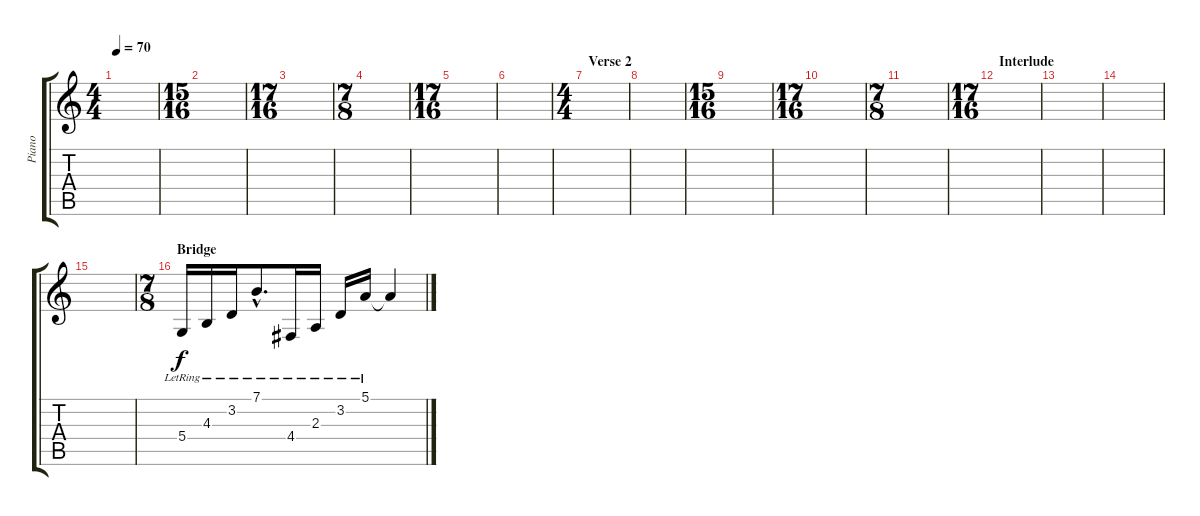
\track ("Piano" "Piano") {instrument brightacousticpiano}
\staff {score tabs}
\tuning (E4 B3 G3 D3 A2 E2) {hide}
\ts (4 4)
\tempo 70
\clef g2
\ks c
|
\ts (15 16)
|
\ts (17 16)
|
\ts (7 8)
|
\ts (17 16)
|
|
\ts (4 4)
\section ("" "Verse 2")
|
|
\ts (15 16)
|
\ts (17 16)
|
\ts (7 8)
|
\ts (17 16)
\section ("" "Interlude")
|
|
|
|
\ts (7 8)
\section ("" "Bridge")
5.4{lr}.16 4.3{lr}.16 3.2{lr}.16 7.1{hac lr}.8{d} 4.4{lr}.16 2.3{lr}.16 3.2{lr}.16 5.1{lr}.16 5.1{t}.4
